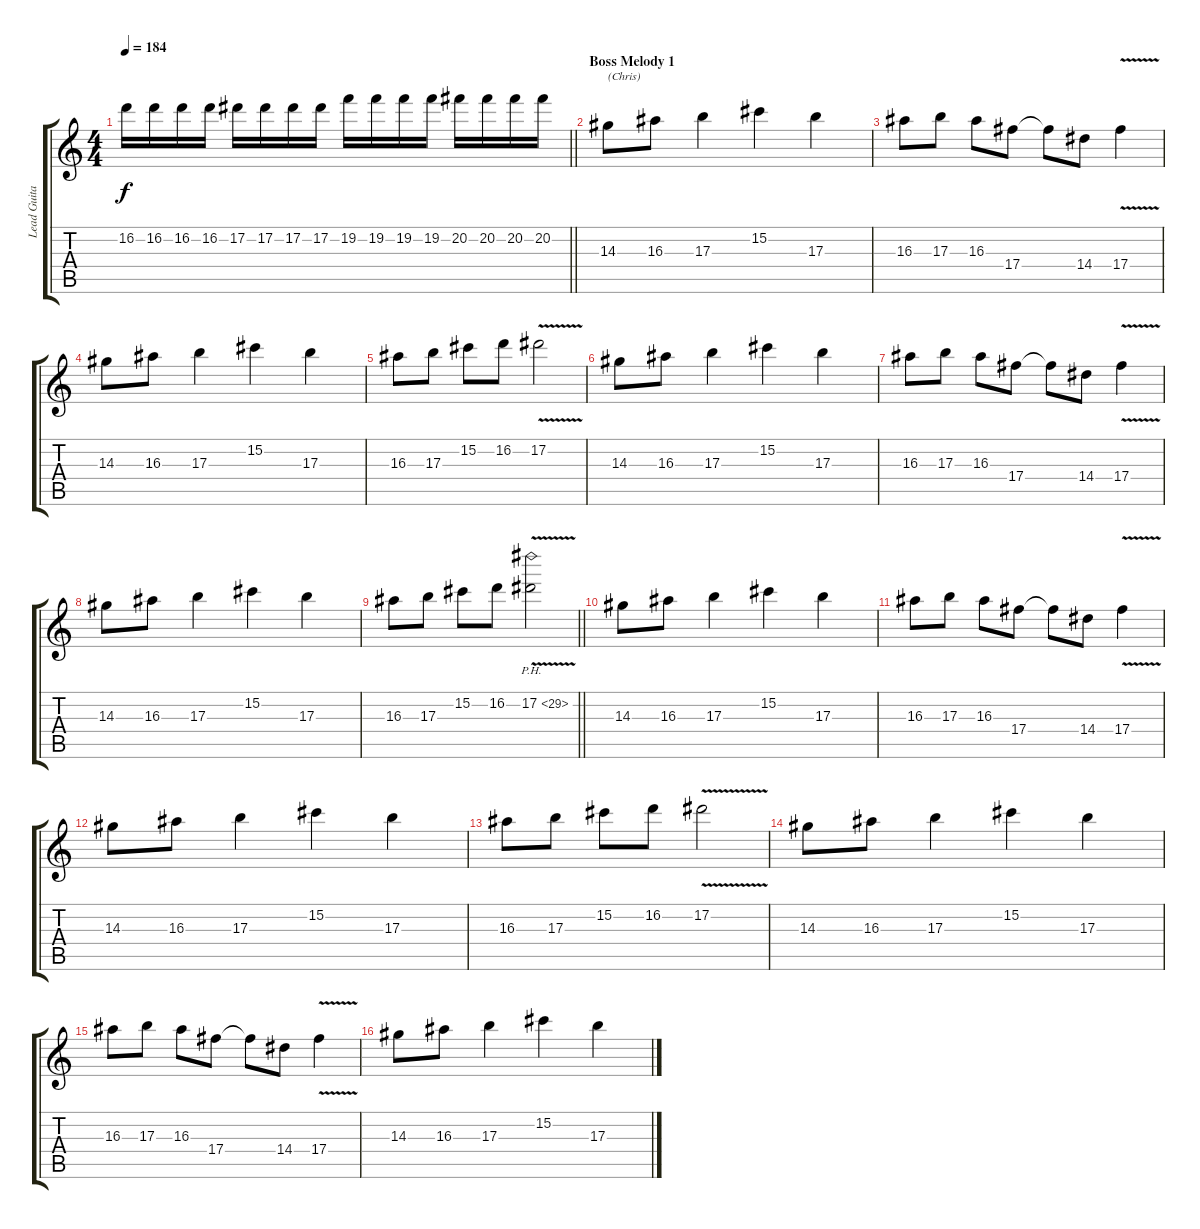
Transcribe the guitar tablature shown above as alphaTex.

\track ("Lead Guitar 1" "Lead Guita") {instrument distortionguitar}
\staff {score tabs}
\tuning (Eb4 Bb3 Gb3 Db3 Ab2 Eb2) {hide}
\ts (4 4)
\tempo 184
\clef g2
\barLineRight lightlight
\ks c
16.2.16{dy f} 16.2.16 16.2.16 16.2.16 17.2.16 17.2.16 17.2.16 17.2.16 19.2.16 19.2.16 19.2.16 19.2.16 20.2.16 20.2.16 20.2.16 20.2.16 |
\section ("" "Boss Melody 1")
14.3.8{txt "(Chris)"} 16.3.8 17.3.4 15.2.4 17.3.4 |
16.3.8 17.3.8 16.3.8 17.4.8 17.4{t}.8 14.4.8 17.4{v}.4 |
14.3.8 16.3.8 17.3.4 15.2.4 17.3.4 |
16.3.8 17.3.8 15.2.8 16.2.8 17.2{v}.2 |
14.3.8 16.3.8 17.3.4 15.2.4 17.3.4 |
16.3.8 17.3.8 16.3.8 17.4.8 17.4{t}.8 14.4.8 17.4{v}.4 |
14.3.8 16.3.8 17.3.4 15.2.4 17.3.4 |
\barLineRight lightlight
16.3.8 17.3.8 15.2.8 16.2.8 17.2{ph 12 v}.2 |
14.3.8 16.3.8 17.3.4 15.2.4 17.3.4 |
16.3.8 17.3.8 16.3.8 17.4.8 17.4{t}.8 14.4.8 17.4{v}.4 |
14.3.8 16.3.8 17.3.4 15.2.4 17.3.4 |
16.3.8 17.3.8 15.2.8 16.2.8 17.2{v}.2 |
14.3.8 16.3.8 17.3.4 15.2.4 17.3.4 |
16.3.8 17.3.8 16.3.8 17.4.8 17.4{t}.8 14.4.8 17.4{v}.4 |
14.3.8 16.3.8 17.3.4 15.2.4 17.3.4
